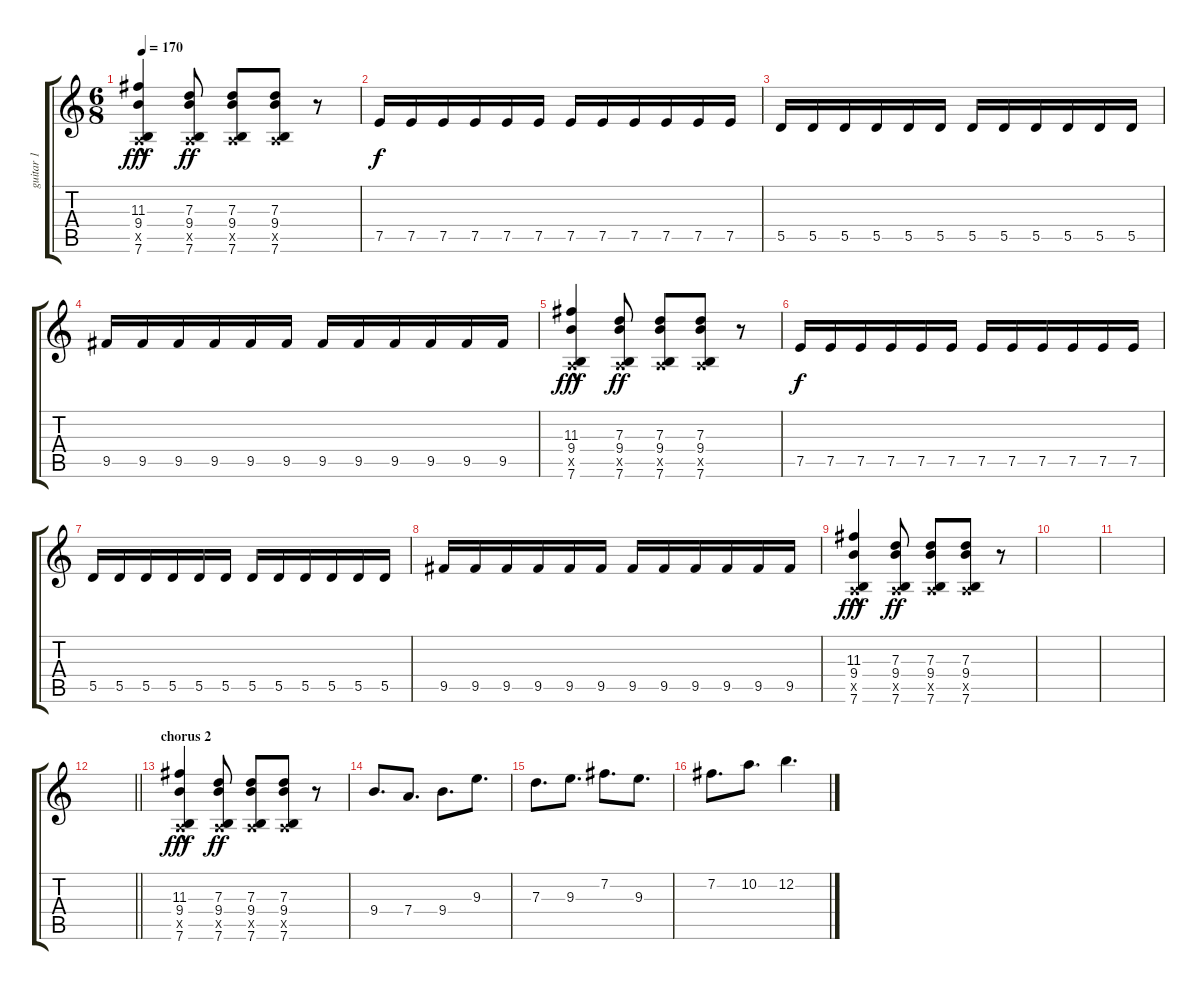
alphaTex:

\track ("guitar 1" "guitar 1") {instrument overdrivenguitar}
\staff {score tabs}
\tuning (E4 B3 G3 D3 A2 E2) {hide}
\ts (6 8)
\tempo 170
\clef g2
\ks c
(11.3 9.4 0.5{x} 7.6{hac}).4{dy fff} (7.3 9.4 0.5{x} 7.6).8{dy ff} (7.3 9.4 0.5{x} 7.6).8 (7.3 9.4 0.5{x} 7.6).8 r.8 |
7.5.16{dy f} 7.5.16 7.5.16 7.5.16 7.5.16 7.5.16 7.5.16 7.5.16 7.5.16 7.5.16 7.5.16 7.5.16 |
5.5.16 5.5.16 5.5.16 5.5.16 5.5.16 5.5.16 5.5.16 5.5.16 5.5.16 5.5.16 5.5.16 5.5.16 |
9.5.16 9.5.16 9.5.16 9.5.16 9.5.16 9.5.16 9.5.16 9.5.16 9.5.16 9.5.16 9.5.16 9.5.16 |
(11.3 9.4 0.5{x} 7.6{hac}).4{dy fff} (7.3 9.4 0.5{x} 7.6).8{dy ff} (7.3 9.4 0.5{x} 7.6).8 (7.3 9.4 0.5{x} 7.6).8 r.8 |
7.5.16{dy f} 7.5.16 7.5.16 7.5.16 7.5.16 7.5.16 7.5.16 7.5.16 7.5.16 7.5.16 7.5.16 7.5.16 |
5.5.16 5.5.16 5.5.16 5.5.16 5.5.16 5.5.16 5.5.16 5.5.16 5.5.16 5.5.16 5.5.16 5.5.16 |
9.5.16 9.5.16 9.5.16 9.5.16 9.5.16 9.5.16 9.5.16 9.5.16 9.5.16 9.5.16 9.5.16 9.5.16 |
(11.3 9.4 0.5{x} 7.6{hac}).4{dy fff} (7.3 9.4 0.5{x} 7.6).8{dy ff} (7.3 9.4 0.5{x} 7.6).8 (7.3 9.4 0.5{x} 7.6).8 r.8 |
|
|
\barLineRight lightlight
|
\section ("" "chorus 2")
(11.3 9.4 0.5{x} 7.6{hac}).4{dy fff} (7.3 9.4 0.5{x} 7.6).8{dy ff} (7.3 9.4 0.5{x} 7.6).8 (7.3 9.4 0.5{x} 7.6).8 r.8 |
9.4.8{d} 7.4.8{d} 9.4.8{d} 9.3.8{d} |
7.3.8{d} 9.3.8{d} 7.2.8{d} 9.3.8{d} |
7.2.8{d} 10.2.8{d} 12.2.4{d}
